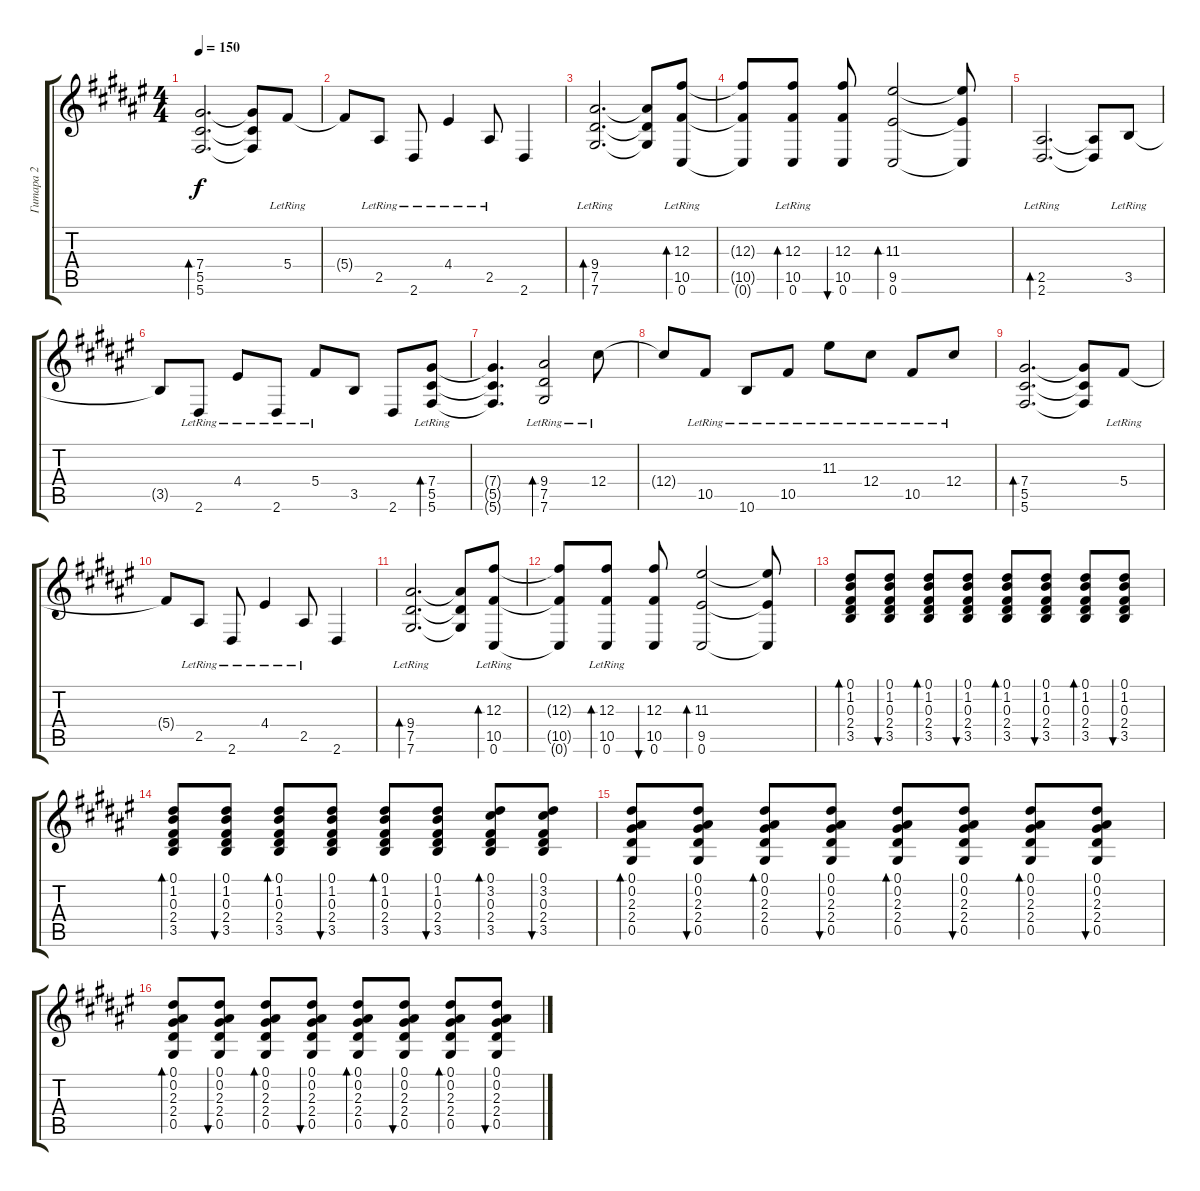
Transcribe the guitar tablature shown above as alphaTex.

\track ("Гитара 2" "Гитара 2") {instrument acousticguitarnylon}
\staff {score tabs}
\tuning (Eb4 Bb3 Gb3 Db3 Ab2 Db2) {hide}
\ts (4 4)
\tempo 150
\clef g2
\ks d#minor
(7.4 5.5 5.6).2{d bd 120 dy f} (7.4{t} 5.5{t} 5.6{t}).8 5.4{lr}.8 |
5.4{t}.8 2.5{lr}.8 2.6{lr}.8 4.4{lr}.4 2.5{lr}.8 2.6.4 |
(9.4 7.5 7.6{lr}).2{d bd 120} (9.4{t} 7.5{t} 7.6{t}).8 (12.3{lr} 10.5{lr} 0.6{lr}).8{bd 120} |
(12.3{t} 10.5{t} 0.6{t}).8 (12.3{lr} 10.5{lr} 0.6{lr}).8{bd 120} (12.3 10.5 0.6).8{bu 120} (11.3 9.5 0.6).2{bd 120} (11.3{t} 9.5{t} 0.6{t}).8 |
(2.5 2.6{lr}).2{d bd 120} (2.5{t} 2.6{t}).8 3.5{lr}.8 |
3.5{t}.8 2.6{lr}.8 4.4{lr}.8 2.6{lr}.8 5.4{lr}.8 3.5.8 2.6.8 (7.4{lr} 5.5 5.6).8{bd 120} |
(7.4{t} 5.5{t} 5.6{t}).4{d} (9.4 7.5{lr} 7.6).2{bd 120} 12.4{lr}.8 |
12.4{t}.8 10.5{lr}.8 10.6{lr}.8 10.5{lr}.8 11.3{lr}.8 12.4{lr}.8 10.5{lr}.8 12.4{lr}.8 |
(7.4 5.5 5.6).2{d bd 120} (7.4{t} 5.5{t} 5.6{t}).8 5.4{lr}.8 |
5.4{t}.8 2.5{lr}.8 2.6{lr}.8 4.4{lr}.4 2.5{lr}.8 2.6.4 |
(9.4 7.5 7.6{lr}).2{d bd 120} (9.4{t} 7.5{t} 7.6{t}).8 (12.3{lr} 10.5{lr} 0.6{lr}).8{bd 120} |
(12.3{t} 10.5{t} 0.6{t}).8 (12.3{lr} 10.5{lr} 0.6{lr}).8{bd 120} (12.3 10.5 0.6).8{bu 120} (11.3 9.5 0.6).2{bd 120} (11.3{t} 9.5{t} 0.6{t}).8 |
(0.1 1.2 0.3 2.4 3.5).8{bd 120} (0.1 1.2 0.3 2.4 3.5).8{bu 120} (0.1 1.2 0.3 2.4 3.5).8{bd 120} (0.1 1.2 0.3 2.4 3.5).8{bu 120} (0.1 1.2 0.3 2.4 3.5).8{bd 120} (0.1 1.2 0.3 2.4 3.5).8{bu 120} (0.1 1.2 0.3 2.4 3.5).8{bd 120} (0.1 1.2 0.3 2.4 3.5).8{bu 120} |
(0.1 1.2 0.3 2.4 3.5).8{bd 120} (0.1 1.2 0.3 2.4 3.5).8{bu 120} (0.1 1.2 0.3 2.4 3.5).8{bd 120} (0.1 1.2 0.3 2.4 3.5).8{bu 120} (0.1 1.2 0.3 2.4 3.5).8{bd 120} (0.1 1.2 0.3 2.4 3.5).8{bu 120} (0.1 3.2 0.3 2.4 3.5).8{bd 120} (0.1 3.2 0.3 2.4 3.5).8{bu 120} |
(0.1 0.2 2.3 2.4 0.5).8{bd 120} (0.1 0.2 2.3 2.4 0.5).8{bu 120} (0.1 0.2 2.3 2.4 0.5).8{bd 120} (0.1 0.2 2.3 2.4 0.5).8{bu 120} (0.1 0.2 2.3 2.4 0.5).8{bd 120} (0.1 0.2 2.3 2.4 0.5).8{bu 120} (0.1 0.2 2.3 2.4 0.5).8{bd 120} (0.1 0.2 2.3 2.4 0.5).8{bu 120} |
(0.1 0.2 2.3 2.4 0.5).8{bd 120} (0.1 0.2 2.3 2.4 0.5).8{bu 120} (0.1 0.2 2.3 2.4 0.5).8{bd 120} (0.1 0.2 2.3 2.4 0.5).8{bu 120} (0.1 0.2 2.3 2.4 0.5).8{bd 120} (0.1 0.2 2.3 2.4 0.5).8{bu 120} (0.1 0.2 2.3 2.4 0.5).8{bd 120} (0.1 0.2 2.3 2.4 0.5).8{bu 120}
